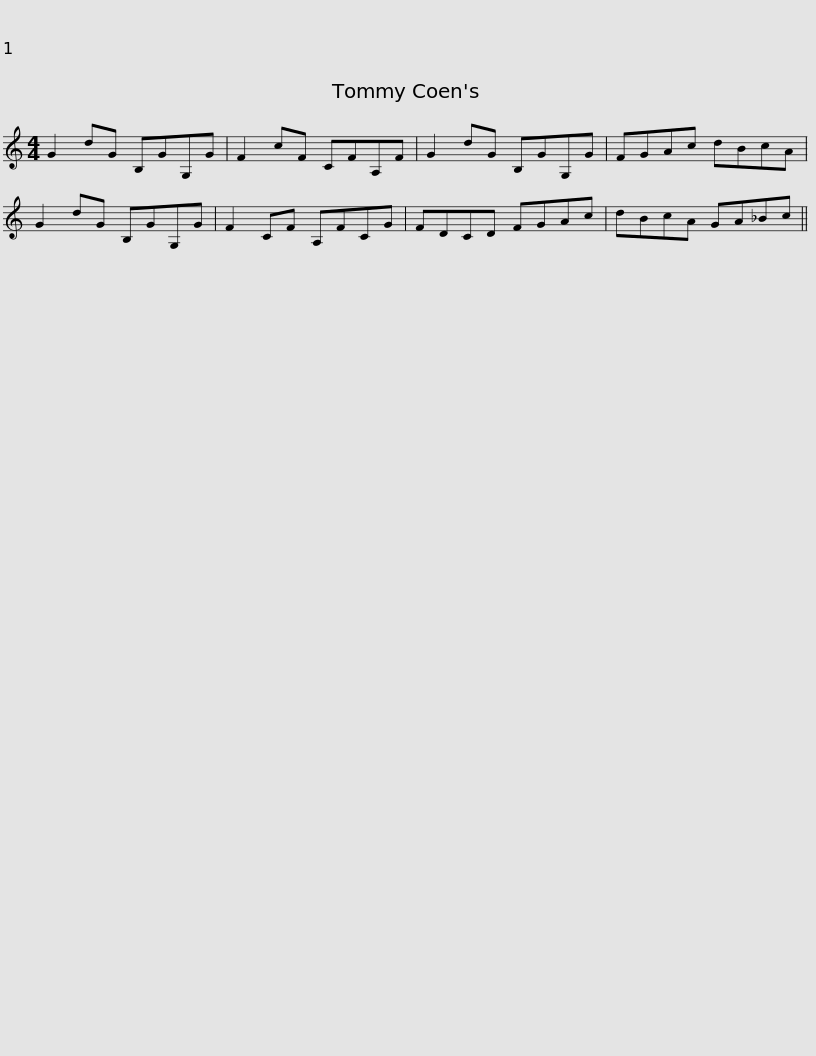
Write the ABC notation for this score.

X:1
L:1/8
M:4/4
I:linebreak $
K:C
V:1 treble
V:1
 G2 dG B,GG,G | F2 cF CFA,F | G2 dG B,GG,G | FGAc dBcA | G2 dG B,GG,G | %5
 F2 CF A,FCG |$ FDCD FGAc | dBcA GA_Bc || %8
